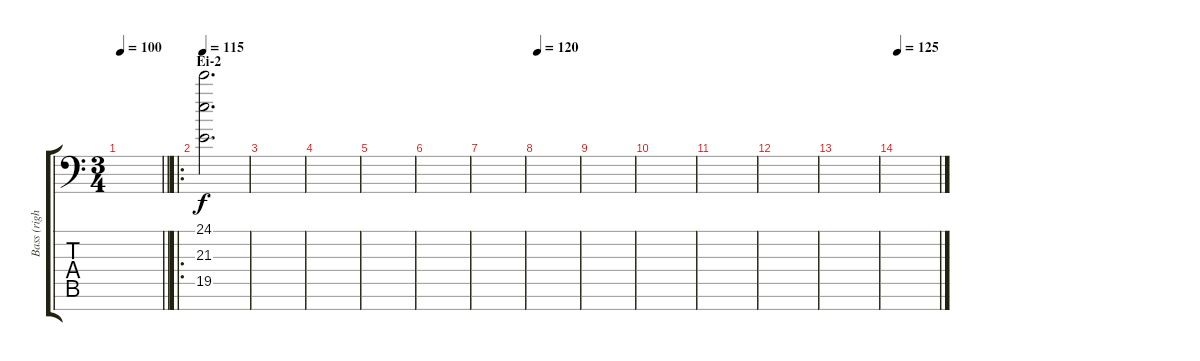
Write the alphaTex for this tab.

\track ("Bass (right)" "Bass (righ") {instrument synthbass1}
\staff {score tabs}
\tuning (E3 B2 G2 D2 A1 E1 B0) {hide}
\ts (3 4)
\tempo 100
\clef f4
\barLineRight lightlight
\ks c
|
\ro
\section ("" "Ei-2")
\tempo 115
(24.1 21.3 19.5).2{d instrument electricgrandpiano} |
|
|
|
|
|
\tempo 120
|
|
|
|
|
|
\tempo 125
